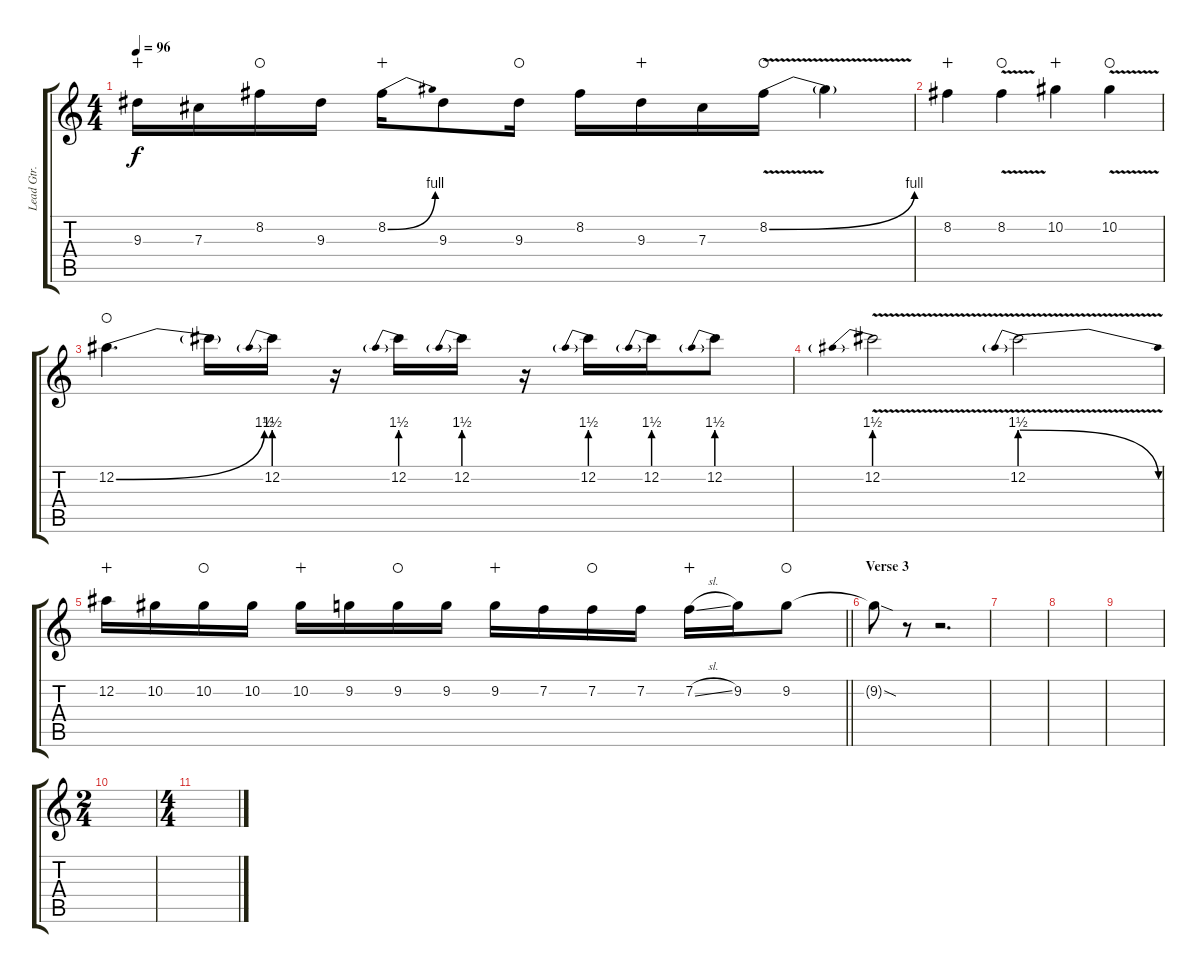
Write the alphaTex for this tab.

\track ("Lead Gtr." "Lead Gtr.") {instrument distortionguitar}
\staff {score tabs}
\tuning (Eb4 Bb3 Gb3 Db3 Ab2 Db2) {hide}
\ts (4 4)
\tempo 96
\clef g2
\ks c
9.3.16{dy f wahc} 7.3.16 8.2.16{waho} 9.3.16 8.2{be (bend 0 0 60 4)}.16{wahc} 9.3.8 9.3.16{waho} 8.2.16 9.3.16{wahc} 7.3.16 8.2{be (bend 0 0 60 4) v}.16{waho} 8.2{t}.4 |
8.2.4{wahc} 8.2{v}.4{waho} 10.2.4{wahc} 10.2{v}.4{waho} |
12.2{be (bend 0 0 60 6)}.4{d waho} 12.2{t}.16 12.2{be (prebend 0 6 60 6)}.16 r.16 12.2{be (prebend 0 6 60 6)}.16 12.2{be (prebend 0 6 60 6)}.16 r.16 12.2{be (prebend 0 6 60 6)}.16 12.2{be (prebend 0 6 60 6)}.16 12.2{be (prebend 0 6 60 6)}.8 |
12.2{be (prebend 0 6 60 6) v}.2 12.2{be (prebendrelease 0 6 60 0) v}.2 |
\barLineRight lightlight
12.2.16{wahc} 10.2.16 10.2.16{waho} 10.2.16 10.2.16{wahc} 9.2.16 9.2.16{waho} 9.2.16 9.2.16{wahc} 7.2.16 7.2.16{waho} 7.2.16 7.2{sl}.16{wahc} 9.2.16 9.2.8{waho} |
\section ("" "Verse 3")
9.2{sod t}.8 r.8 r.2{d} |
|
|
|
\ts (2 4)
|
\ts (4 4)
